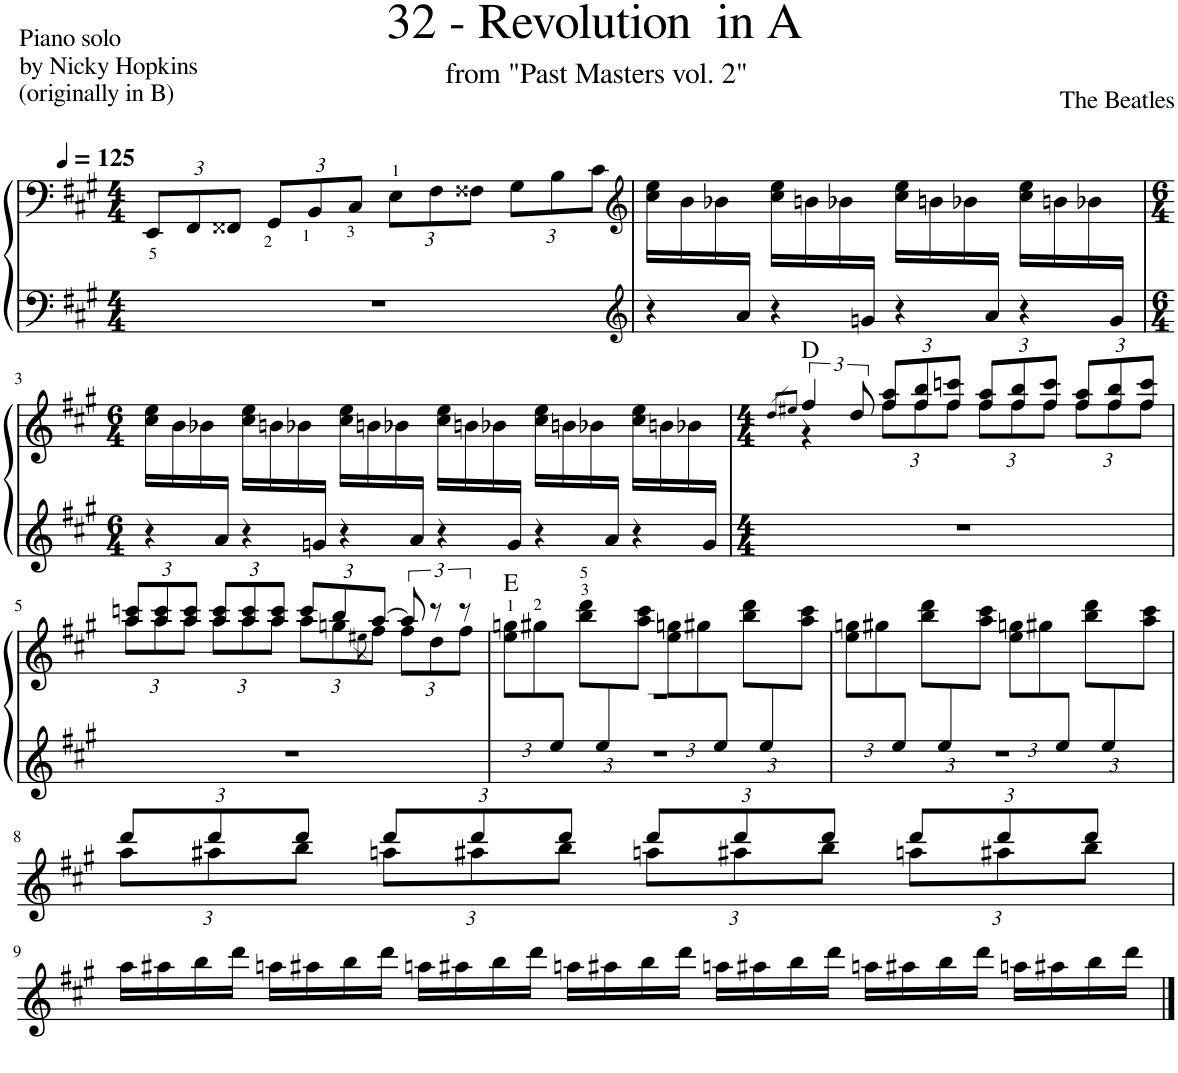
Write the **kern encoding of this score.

**kern	**kern	**harte
*part1	*part1	*part1
*staff2	*staff1	*
*I"Piano	*	*
*I'Pno.	*	*
*clefF4	*clefF4	*
*k[f#c#g#]	*k[f#c#g#]	*
*M4/4	*M4/4	*
*MM125	*MM125	*
*	*Xbrackettup	*
=1	=1	=1
1r	12EE/L	.
.	12FF#/	.
.	12FF##X/J	.
.	12GG#/L	.
.	12BB/	.
.	12C#/J	.
.	12E\L	.
.	12F#\	.
.	12F##X\J	.
.	12G#\L	.
.	12B\	.
.	12c#\J	.
=2	=2	=2
*clefG2	*clefG2	*
*^	*	*
8.ryy	4r	16cc#\ 16ee\LL	.
.	.	16b\	.
.	.	16b-X\	.
16a/JJ	.	16ryy	.
8.ryy	4r	16cc#\ 16ee\LL	.
.	.	16bn\	.
.	.	16b-X\	.
16gn/JJ	.	16ryy	.
8.ryy	4r	16cc#\ 16ee\LL	.
.	.	16bn\	.
.	.	16b-X\	.
16a/JJ	.	16ryy	.
8.ryy	4r	16cc#\ 16ee\LL	.
.	.	16bn\	.
.	.	16b-X\	.
16g/JJ	.	16ryy	.
!!LO:LB:g=z
=3	=3	=3	=3
*M6/4	*	*M6/4	*
8.ryy	4r	16cc#\ 16ee\LL	.
.	.	16b\	.
.	.	16b-X\	.
16a/JJ	.	16ryy	.
8.ryy	4r	16cc#\ 16ee\LL	.
.	.	16bn\	.
.	.	16b-X\	.
16gn/JJ	.	16ryy	.
8.ryy	4r	16cc#\ 16ee\LL	.
.	.	16bn\	.
.	.	16b-X\	.
16a/JJ	.	16ryy	.
8.ryy	4r	16cc#\ 16ee\LL	.
.	.	16bn\	.
.	.	16b-X\	.
16g/JJ	.	16ryy	.
8.ryy	4r	16cc#\ 16ee\LL	.
.	.	16bn\	.
.	.	16b-X\	.
16a/JJ	.	16ryy	.
8.ryy	4r	16cc#\ 16ee\LL	.
.	.	16bn\	.
.	.	16b-X\	.
16g/JJ	.	16ryy	.
*v	*v	*	*
=4	=4	=4
*M4/4	*M4/4	*
.	8qdd/L	.
.	8qee#X/J	.
*	*brackettup	*
*	*^	*
1r	6ff#/	4r	D:maj
.	12dd/	.	.
*	*Xbrackettup	*	*
.	12ff#/ 12aa/L	12ff#\L	.
.	12ff#/ 12bb/	12ff#\	.
.	12ff#/ 12cccn/J	12ff#\J	.
.	12ff#/ 12aa/L	12ff#\L	.
.	12ff#/ 12bb/	12ff#\	.
.	12ff#/ 12ccc/J	12ff#\J	.
.	12ff#/ 12aa/L	12ff#\L	.
.	12ff#/ 12bb/	12ff#\	.
.	12ff#/ 12ccc/J	12ff#\J	.
!!LO:LB:g=z	!!
=5	=5	=5	=5
1r	12aa/ 12cccn/L	12aa\L	.
.	12aa/ 12ccc/	12aa\	.
.	12aa/ 12ccc/J	12aa\J	.
.	12aa/ 12ccc/L	12aa\L	.
.	12aa/ 12ccc/	12aa\	.
.	12aa/ 12ccc/J	12aa\J	.
.	12ccc/L	12aa\L	.
.	12bb/	12ggn\	.
.	.	8qee#X\	.
.	[12aa/J	12ff#\J	.
*	*brackettup	*Xbrackettup	*
.	12aa/]	12ff#\L	.
.	12r	12dd\	.
.	12r	12ff#\J	.
=6	=6	=6	=6
*^	*	*	*
6ryy	1r	12ee\ 12ggn\L	1r	E:maj
.	.	12gg#X\	.	.
12ee/J	.	12ryy	.	.
12ryy	.	12bb\ 12ddd\L	.	.
12ee/	.	12ryy	.	.
4ryy	.	12aa\ 12ccc#\J	.	.
.	.	12ee\ 12ggn\L	.	.
.	.	12gg#X\	.	.
12ee/J	.	12ryy	.	.
12ryy	.	12bb\ 12ddd\L	.	.
12ee/	.	12ryy	.	.
12ryy	.	12aa\ 12ccc#\J	.	.
*	*	*v	*v	*
=7	=7	=7	=7
6ryy	1r	12ee\ 12ggn\L	.
.	.	12gg#X\	.
12ee/J	.	12ryy	.
12ryy	.	12bb\ 12ddd\L	.
12ee/	.	12ryy	.
4ryy	.	12aa\ 12ccc#\J	.
.	.	12ee\ 12ggn\L	.
.	.	12gg#X\	.
12ee/J	.	12ryy	.
12ryy	.	12bb\ 12ddd\L	.
12ee/	.	12ryy	.
12ryy	.	12aa\ 12ccc#\J	.
*v	*v	*	*
!!LO:LB:g=z
=8	=8	=8
*	*^	*
1r	12ddd/L	12aa\L	.
.	12ddd/	12aa#X\	.
.	12ddd/J	12bb\J	.
.	12ddd/L	12aan\L	.
.	12ddd/	12aa#X\	.
.	12ddd/J	12bb\J	.
.	12ddd/L	12aan\L	.
.	12ddd/	12aa#X\	.
.	12ddd/J	12bb\J	.
.	12ddd/L	12aan\L	.
.	12ddd/	12aa#X\	.
.	12ddd/J	12bb\J	.
*	*v	*v	*
!!LO:LB:g=z
=9	=9	=9
*	*brackettup	*
1r	28aa\LL	.
.	28aa#X\	.
.	28bb\	.
.	28ddd\JJ	.
.	28aan\LL	.
.	28aa#X\	.
.	28bb\	.
.	28ddd\JJ	.
.	28aan\LL	.
.	28aa#X\	.
.	28bb\	.
.	28ddd\JJ	.
.	28aan\LL	.
.	28aa#X\	.
.	28bb\	.
.	28ddd\JJ	.
.	28aan\LL	.
.	28aa#X\	.
.	28bb\	.
.	28ddd\JJ	.
.	28aan\LL	.
.	28aa#X\	.
.	28bb\	.
.	28ddd\JJ	.
.	28aan\LL	.
.	28aa#X\	.
.	28bb\	.
.	28ddd\JJ	.
==	==	==
*-	*-	*-
